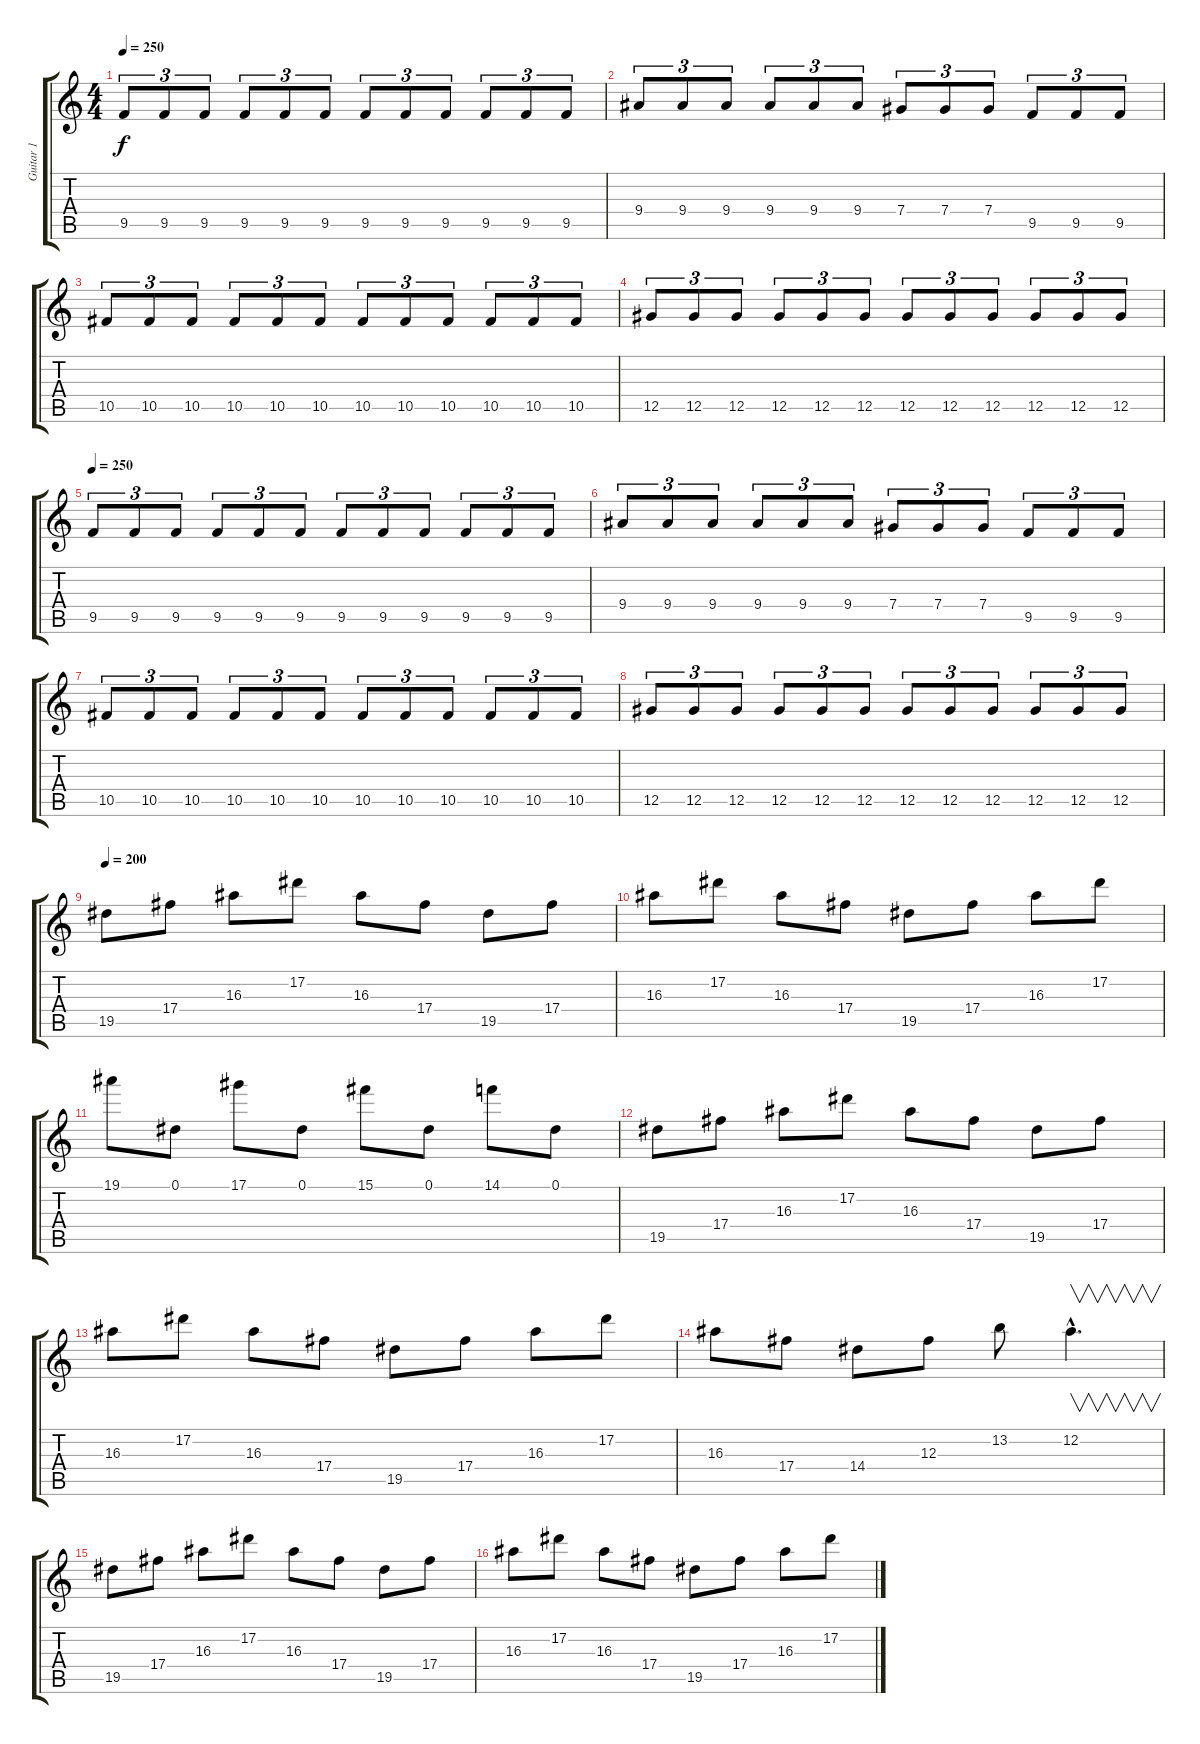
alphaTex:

\track ("Guitar 1" "Guitar 1") {instrument distortionguitar}
\staff {score tabs}
\tuning (Eb4 Bb3 Gb3 Db3 Ab2 Eb2) {hide}
\ts (4 4)
\tempo 250
\clef g2
\ks c
9.5.8{tu (3 2) dy f} 9.5.8{tu (3 2)} 9.5.8{tu (3 2)} 9.5.8{tu (3 2)} 9.5.8{tu (3 2)} 9.5.8{tu (3 2)} 9.5.8{tu (3 2)} 9.5.8{tu (3 2)} 9.5.8{tu (3 2)} 9.5.8{tu (3 2)} 9.5.8{tu (3 2)} 9.5.8{tu (3 2)} |
9.4.8{tu (3 2)} 9.4.8{tu (3 2)} 9.4.8{tu (3 2)} 9.4.8{tu (3 2)} 9.4.8{tu (3 2)} 9.4.8{tu (3 2)} 7.4.8{tu (3 2)} 7.4.8{tu (3 2)} 7.4.8{tu (3 2)} 9.5.8{tu (3 2)} 9.5.8{tu (3 2)} 9.5.8{tu (3 2)} |
10.5.8{tu (3 2)} 10.5.8{tu (3 2)} 10.5.8{tu (3 2)} 10.5.8{tu (3 2)} 10.5.8{tu (3 2)} 10.5.8{tu (3 2)} 10.5.8{tu (3 2)} 10.5.8{tu (3 2)} 10.5.8{tu (3 2)} 10.5.8{tu (3 2)} 10.5.8{tu (3 2)} 10.5.8{tu (3 2)} |
12.5.8{tu (3 2)} 12.5.8{tu (3 2)} 12.5.8{tu (3 2)} 12.5.8{tu (3 2)} 12.5.8{tu (3 2)} 12.5.8{tu (3 2)} 12.5.8{tu (3 2)} 12.5.8{tu (3 2)} 12.5.8{tu (3 2)} 12.5.8{tu (3 2)} 12.5.8{tu (3 2)} 12.5.8{tu (3 2)} |
\tempo 250
9.5.8{tu (3 2)} 9.5.8{tu (3 2)} 9.5.8{tu (3 2)} 9.5.8{tu (3 2)} 9.5.8{tu (3 2)} 9.5.8{tu (3 2)} 9.5.8{tu (3 2)} 9.5.8{tu (3 2)} 9.5.8{tu (3 2)} 9.5.8{tu (3 2)} 9.5.8{tu (3 2)} 9.5.8{tu (3 2)} |
9.4.8{tu (3 2)} 9.4.8{tu (3 2)} 9.4.8{tu (3 2)} 9.4.8{tu (3 2)} 9.4.8{tu (3 2)} 9.4.8{tu (3 2)} 7.4.8{tu (3 2)} 7.4.8{tu (3 2)} 7.4.8{tu (3 2)} 9.5.8{tu (3 2)} 9.5.8{tu (3 2)} 9.5.8{tu (3 2)} |
10.5.8{tu (3 2)} 10.5.8{tu (3 2)} 10.5.8{tu (3 2)} 10.5.8{tu (3 2)} 10.5.8{tu (3 2)} 10.5.8{tu (3 2)} 10.5.8{tu (3 2)} 10.5.8{tu (3 2)} 10.5.8{tu (3 2)} 10.5.8{tu (3 2)} 10.5.8{tu (3 2)} 10.5.8{tu (3 2)} |
12.5.8{tu (3 2)} 12.5.8{tu (3 2)} 12.5.8{tu (3 2)} 12.5.8{tu (3 2)} 12.5.8{tu (3 2)} 12.5.8{tu (3 2)} 12.5.8{tu (3 2)} 12.5.8{tu (3 2)} 12.5.8{tu (3 2)} 12.5.8{tu (3 2)} 12.5.8{tu (3 2)} 12.5.8{tu (3 2)} |
\tempo 200
19.5.8 17.4.8 16.3.8 17.2.8 16.3.8 17.4.8 19.5.8 17.4.8 |
16.3.8 17.2.8 16.3.8 17.4.8 19.5.8 17.4.8 16.3.8 17.2.8 |
19.1.8 0.1.8 17.1.8 0.1.8 15.1.8 0.1.8 14.1.8 0.1.8 |
19.5.8 17.4.8 16.3.8 17.2.8 16.3.8 17.4.8 19.5.8 17.4.8 |
16.3.8 17.2.8 16.3.8 17.4.8 19.5.8 17.4.8 16.3.8 17.2.8 |
16.3.8 17.4.8 14.4.8 12.3.8 13.2.8 12.2{hac}.4{v d} |
19.5.8 17.4.8 16.3.8 17.2.8 16.3.8 17.4.8 19.5.8 17.4.8 |
16.3.8 17.2.8 16.3.8 17.4.8 19.5.8 17.4.8 16.3.8 17.2.8
